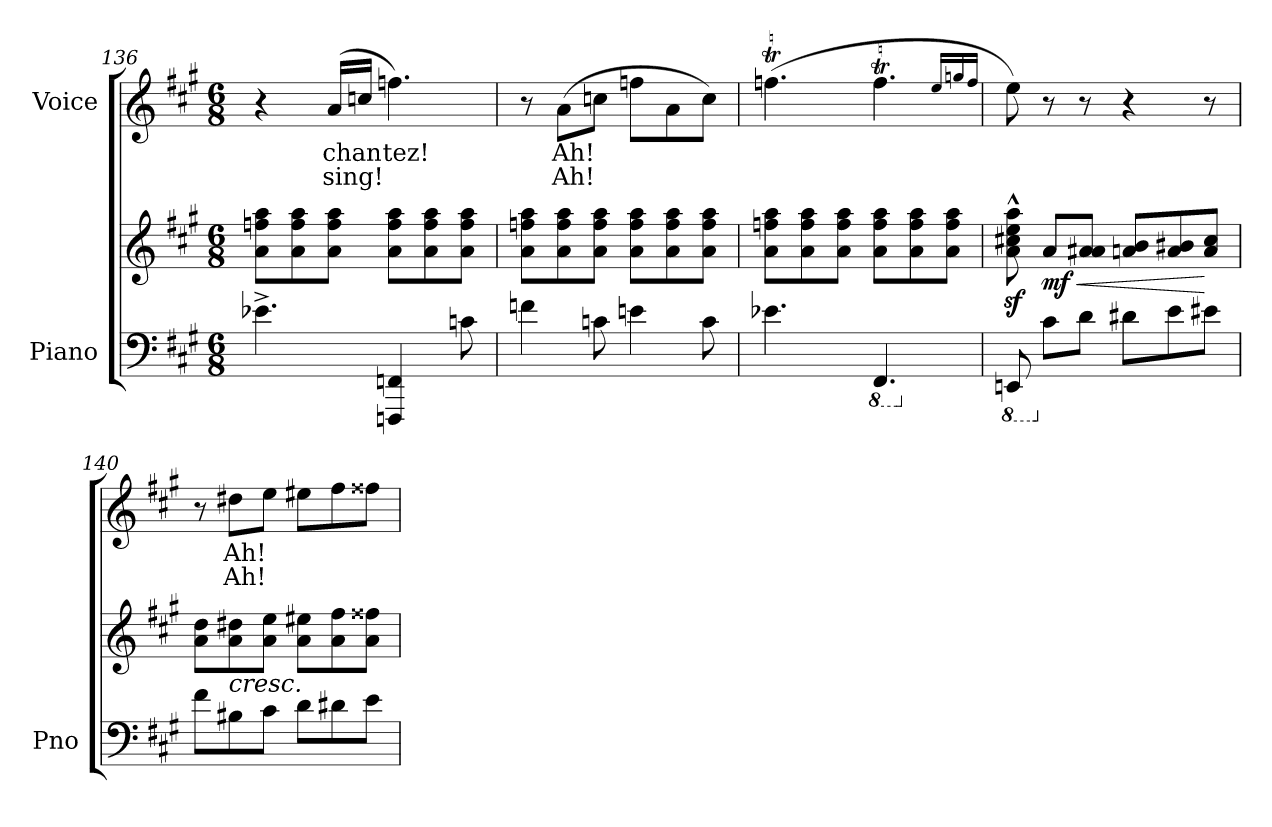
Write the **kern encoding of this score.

**kern	**kern	**dynam	**kern	**text	**text
*part2	*part2	*part2	*part1	*part1	*part1
*staff3	*staff2	*staff2/3	*staff1	*staff1	*staff1
*I"Piano	*	*	*I"Voice	*	*
*I'Pno	*	*	*	*	*
*clefF4	*clefG2	*	*clefG2	*	*
*k[f#c#g#]	*k[f#c#g#]	*	*k[f#c#g#]	*	*
*M6/8	*M6/8	*	*M6/8	*	*
=136	=136	=136	=136	=136	=136
4.e-X^\	8a\ 8ffn\ 8aa\L	.	4r	.	.
.	8a\ 8ff\ 8aa\	.	.	.	.
!	!	!	!	!LO:LY:b	!LO:LY:b
.	8a\ 8ff\ 8aa\J	.	(>16a/LL	chan	sing!
.	.	.	16ccn/JJ	.	.
!	!	!	!	!LO:LY:b	!
4FFFn/ 4FFn/	8a\ 8ff\ 8aa\L	.	4.ffn\)	-tez!	.
.	8a\ 8ff\ 8aa\	.	.	.	.
8cn\	8a\ 8ff\ 8aa\J	.	.	.	.
=137	=137	=137	=137	=137	=137
4fn\	8a\ 8ffn\ 8aa\L	.	8r	.	.
!	!	!	!	!LO:LY:b	!LO:LY:b
.	8a\ 8ff\ 8aa\	.	(>8a\L	Ah!	Ah!
8cn\	8a\ 8ff\ 8aa\J	.	8ccn\J	.	.
4en\	8a\ 8ff\ 8aa\L	.	8ffn\L	.	.
.	8a\ 8ff\ 8aa\	.	8a\	.	.
8c\	8a\ 8ff\ 8aa\J	.	8cc\J)	.	.
!!LO:LB:g=z
=138	=138	=138	=138	=138	=138
4.e-X\	8a\ 8ffn\ 8aa\L	.	(>4.ffnT\	.	.
.	8a\ 8ff\ 8aa\	.	.	.	.
.	8a\ 8ff\ 8aa\J	.	.	.	.
*8ba	*	*	*	*	*
4.FFF#/	8a\ 8ff\ 8aa\L	.	4.ffT\	.	.
.	8a\ 8ff\ 8aa\	.	.	.	.
.	8a\ 8ff\ 8aa\J	.	.	.	.
.	.	.	16qee/LL	.	.
.	.	.	16qggn/	.	.
.	.	.	16qff/JJ	.	.
=139	=139	=139	=139	=139	=139
*X8ba	*	*	*	*	*
*8ba	*	*	*	*	*
8EEEn/	8a\z<^^ 8cc#X\z<^^ 8ee\z<^^ 8aa\z<^^	.	8ee\)	.	.
*X8ba	*	*	*	*	*
!	!	!LO:HP:b	!	!	!
!	!	!LO:DY:n=1:b	!	!	!
8c#\L	8a/L	< mf	8r	.	.
8d\J	8a/ 8a#X/J	.	8r	.	.
8d#X\L	8an/ 8b/L	.	4r	.	.
8e\	8a/ 8b#X/	.	.	.	.
8e#X\J	8a/ 8cc#/J	[	8r	.	.
=140	=140	=140	=140	=140	=140
8f#\L	8a\ 8dd\L	.	8r	.	.
!	!LO:TX:b:i:t=cresc.	!	!	!	!
!	!	!	!	!LO:LY:b	!LO:LY:b
8B#X\	8a\ 8dd#X\	.	8dd#X\L	Ah!	Ah!
8c#\J	8a\ 8ee\J	.	8ee\J	.	.
8d\L	8a\ 8ee#X\L	.	8ee#X\L	.	.
8d#X\	8a\ 8ff#\	.	8ff#\	.	.
8e\J	8a\ 8ff##X\J	.	8ff##X\J	.	.
=	=	=	=	=	=
*-	*-	*-	*-	*-	*-
